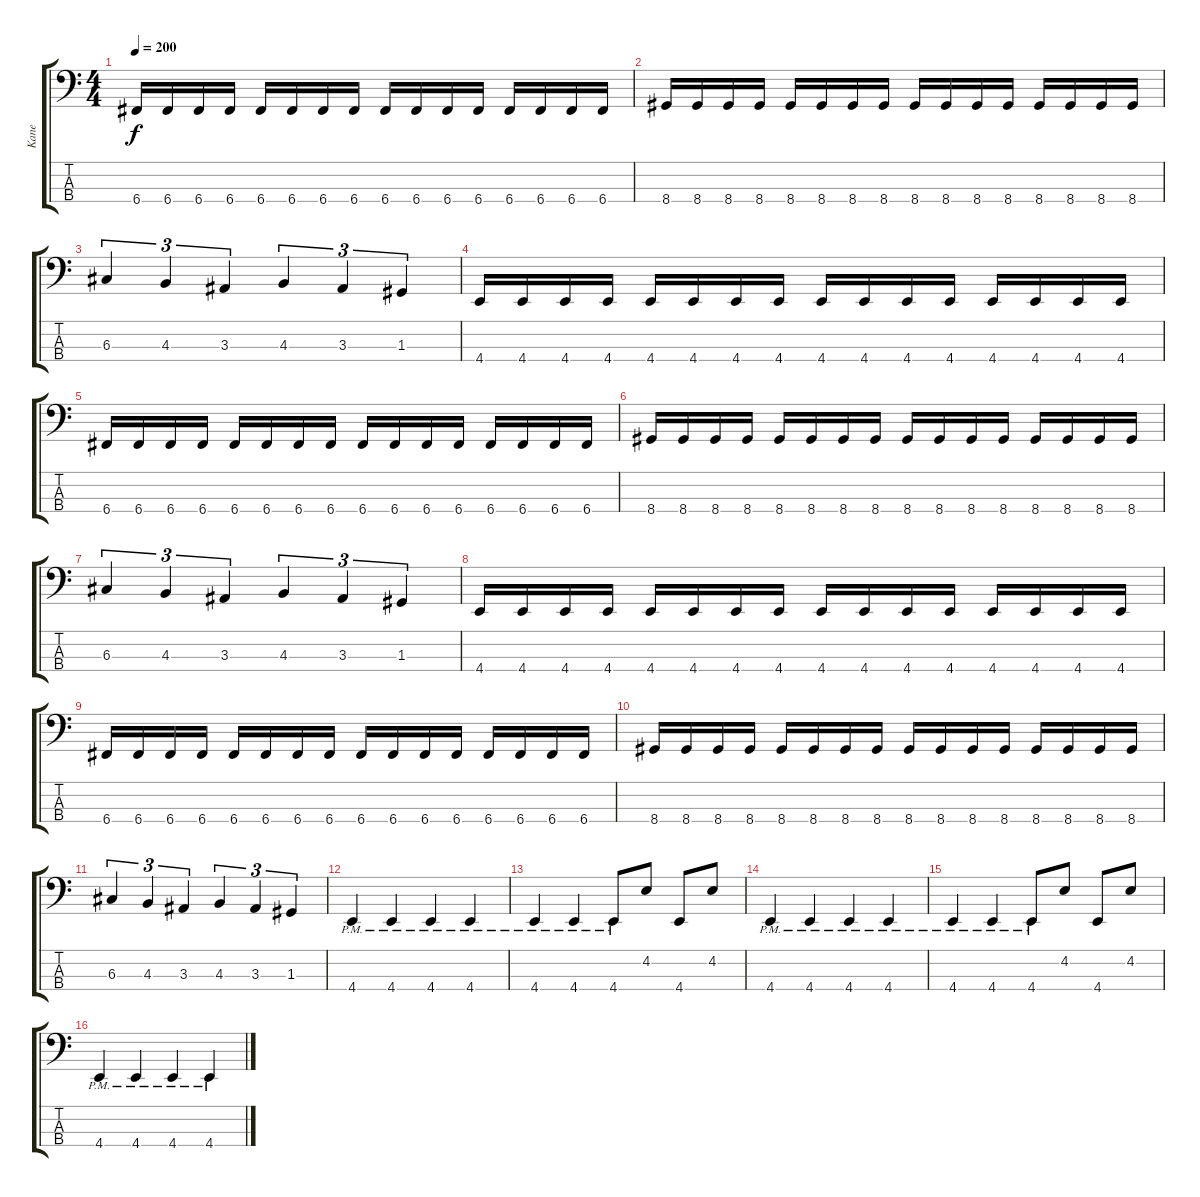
\track ("Kane" "Kane") {instrument electricbasspick}
\staff {score tabs}
\tuning (F2 C2 G1 C1) {hide}
\ts (4 4)
\tempo 200
\clef f4
\ks c
6.4.16{dy f} 6.4.16 6.4.16 6.4.16 6.4.16 6.4.16 6.4.16 6.4.16 6.4.16 6.4.16 6.4.16 6.4.16 6.4.16 6.4.16 6.4.16 6.4.16 |
8.4.16 8.4.16 8.4.16 8.4.16 8.4.16 8.4.16 8.4.16 8.4.16 8.4.16 8.4.16 8.4.16 8.4.16 8.4.16 8.4.16 8.4.16 8.4.16 |
6.3.4{tu (3 2)} 4.3.4{tu (3 2)} 3.3.4{tu (3 2)} 4.3.4{tu (3 2)} 3.3.4{tu (3 2)} 1.3.4{tu (3 2)} |
4.4.16 4.4.16 4.4.16 4.4.16 4.4.16 4.4.16 4.4.16 4.4.16 4.4.16 4.4.16 4.4.16 4.4.16 4.4.16 4.4.16 4.4.16 4.4.16 |
6.4.16 6.4.16 6.4.16 6.4.16 6.4.16 6.4.16 6.4.16 6.4.16 6.4.16 6.4.16 6.4.16 6.4.16 6.4.16 6.4.16 6.4.16 6.4.16 |
8.4.16 8.4.16 8.4.16 8.4.16 8.4.16 8.4.16 8.4.16 8.4.16 8.4.16 8.4.16 8.4.16 8.4.16 8.4.16 8.4.16 8.4.16 8.4.16 |
6.3.4{tu (3 2)} 4.3.4{tu (3 2)} 3.3.4{tu (3 2)} 4.3.4{tu (3 2)} 3.3.4{tu (3 2)} 1.3.4{tu (3 2)} |
4.4.16 4.4.16 4.4.16 4.4.16 4.4.16 4.4.16 4.4.16 4.4.16 4.4.16 4.4.16 4.4.16 4.4.16 4.4.16 4.4.16 4.4.16 4.4.16 |
6.4.16 6.4.16 6.4.16 6.4.16 6.4.16 6.4.16 6.4.16 6.4.16 6.4.16 6.4.16 6.4.16 6.4.16 6.4.16 6.4.16 6.4.16 6.4.16 |
8.4.16 8.4.16 8.4.16 8.4.16 8.4.16 8.4.16 8.4.16 8.4.16 8.4.16 8.4.16 8.4.16 8.4.16 8.4.16 8.4.16 8.4.16 8.4.16 |
6.3.4{tu (3 2)} 4.3.4{tu (3 2)} 3.3.4{tu (3 2)} 4.3.4{tu (3 2)} 3.3.4{tu (3 2)} 1.3.4{tu (3 2)} |
4.4{pm}.4 4.4{pm}.4 4.4{pm}.4 4.4{pm}.4 |
4.4{pm}.4 4.4{pm}.4 4.4{pm}.8 4.2.8 4.4.8 4.2.8 |
4.4{pm}.4 4.4{pm}.4 4.4{pm}.4 4.4{pm}.4 |
4.4{pm}.4 4.4{pm}.4 4.4{pm}.8 4.2.8 4.4.8 4.2.8 |
4.4{pm}.4 4.4{pm}.4 4.4{pm}.4 4.4{pm}.4
